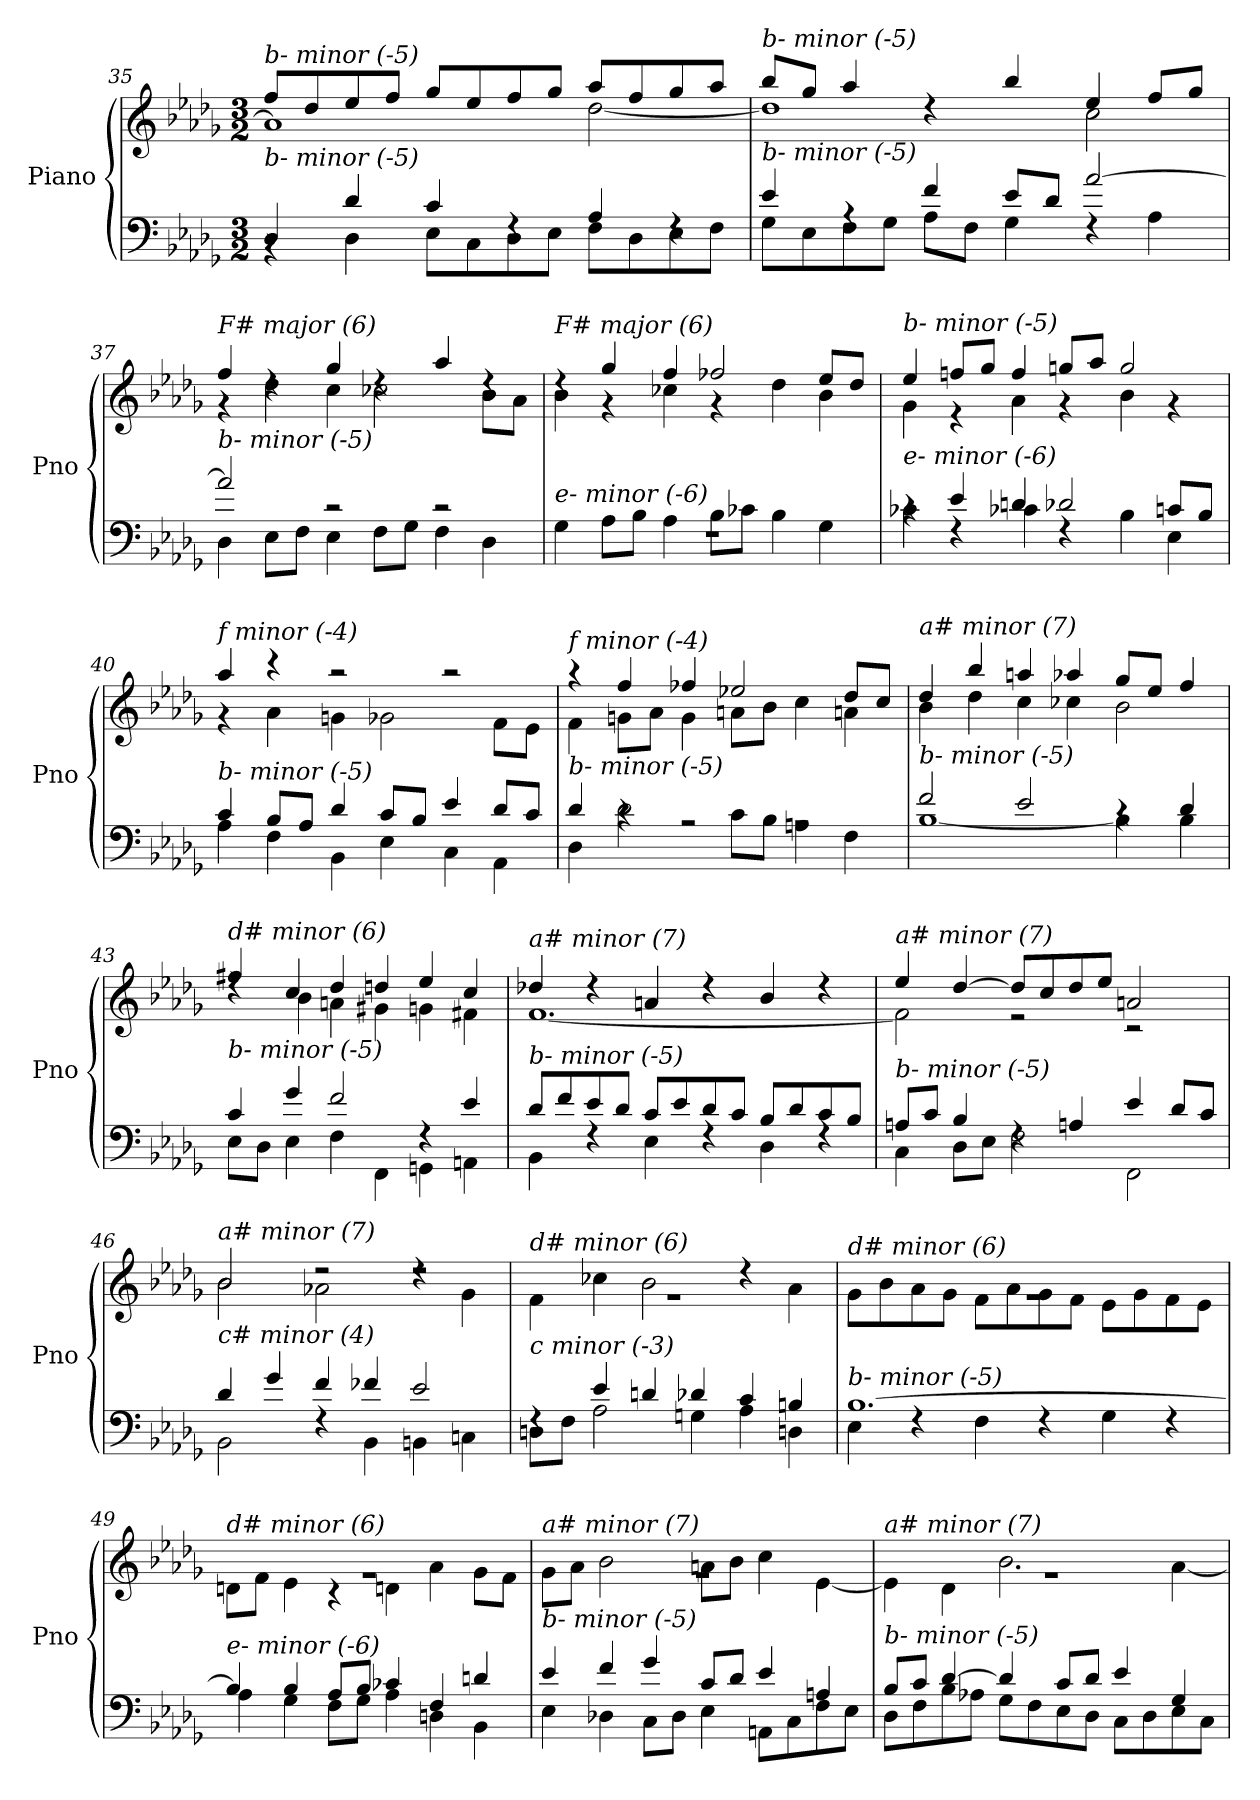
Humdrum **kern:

**kern	**kern
*part1	*part1
*staff2	*staff1
*I"Piano	*
*I'Pno	*
*clefF4	*clefG2
*k[b-e-a-d-g-]	*k[b-e-a-d-g-]
*M3/2	*M3/2
=35	=35
*^	*^
!	!	!LO:TX:i:t=b- minor (-5)	!
!LO:TX:i:t=b- minor (-5)	!	!	!
4D-/	4rBB	8ff/L	1a-]
.	.	8dd-/	.
4d-/	4D-\	8ee-/	.
.	.	8ff/J	.
4c/	8E-\L	8gg-/L	.
.	8C\	8ee-/	.
4rF	8D-\	8ff/	.
.	8E-\J	8gg-/J	.
4A-/	8F\L	8aa-/L	[2dd-\
.	8D-\	8ff/	.
4rF	8E-\	8gg-/	.
.	8F\J	8aa-/J	.
!!LO:LB:g=z	!!
=36	=36	=36	=36
!	!	!LO:TX:i:t=b- minor (-5)	!
!LO:TX:i:t=b- minor (-5)	!	!	!
4e-/	8G-\L	8bb-/L	1dd-]
.	8E-\	8gg-/J	.
4rA	8F\	4aa-/	.
.	8G-\J	.	.
4f/	8A-\L	4rdd	.
.	8F\J	.	.
8e-/L	4G-\	4bb-/	.
8d-/J	.	.	.
[2a-/	4rF	4ee-/	2cc\
.	4A-\	8ff/L	.
.	.	8gg-/J	.
=37	=37	=37	=37
!	!	!LO:TX:i:t=F# major (6)	!
!LO:TX:i:t=b- minor (-5)	!	!	!
2a-/]	4D-\	4ff/	4r
.	8E-\L	4rdd	4dd-\
.	8F\J	.	.
2r	4E-\	4gg-/	4cc\
.	8F\L	4rdd	2cc-X\
.	8G-\J	.	.
2r	4F\	4aa-/	.
.	4D-\	4rdd	8b-\L
.	.	.	8a-\J
=38	=38	=38	=38
!	!	!LO:TX:i:t=F# major (6)	!
!LO:TX:i:t=e- minor (-6)	!	!	!
1.rF	4G-\	4rdd	4b-\
.	8A-\L	4gg-/	4r
.	8B-\J	.	.
.	4A-\	4ff/	4cc-X\
.	8B-\L	2ff-X/	4r
.	8c-X\J	.	.
.	4B-\	.	4dd-\
.	4G-\	8ee-/L	4b-\
.	.	8dd-/J	.
=39	=39	=39	=39
!	!	!LO:TX:i:t=b- minor (-5)	!
!LO:TX:i:t=e- minor (-6)	!	!	!
4rc	4c-X\	4ee-/	4g-\
4e-/	4rF	8ffn/L	4r
.	.	8gg-/J	.
4dn/	4c-X\	4ff/	4a-\
2d-X/	4rF	8ggn/L	4r
.	.	8aa-/J	.
.	4B-\	2gg/	4b-\
8cn/L	4E-\	.	4r
8B-/J	.	.	.
!!LO:LB:g=z	!!
=40	=40	=40	=40
!	!	!LO:TX:i:t=f minor (-4)	!
!LO:TX:i:t=b- minor (-5)	!	!	!
4c/	4A-\	4aa-/	4r
8B-/L	4F\	4r	4a-\
8A-/J	.	.	.
4d-/	4BB-\	2r	4gn\
8c/L	4E-\	.	2g-X\
8B-/J	.	.	.
4e-/	4C\	2r	.
8d-/L	4AA-\	.	8f\L
8c/J	.	.	8e-\J
=41	=41	=41	=41
!	!	!LO:TX:i:t=f minor (-4)	!
!LO:TX:i:t=b- minor (-5)	!	!	!
4d-/	4D-\	4r	4f\
4rc	2d-\	4ff/	8gn\L
.	.	.	8a-\J
2rA	.	4ff-Xi/	4g\
.	8c\L	2ee-X/	8an\L
.	8B-\J	.	8b-\J
2rA	4An\	.	4cc\
.	4F\	8dd-/L	4an\
.	.	8cc/J	.
=42	=42	=42	=42
!	!	!LO:TX:i:t=a# minor (7)	!
!LO:TX:i:t=b- minor (-5)	!	!	!
2f/	[1B-	4dd-/	4b-\
.	.	4bb-/	4dd-\
2e-/	.	4aan/	4cc\
.	.	4aa-X/	4cc-X\
4rc	4B-\]	8gg-/L	2b-\
.	.	8ee-/J	.
4d-/	4B-\	4ff/	.
=43	=43	=43	=43
!	!	!LO:TX:i:t=d# minor (6)	!
!LO:TX:i:t=b- minor (-5)	!	!	!
4c/	8E-\L	4ff#Xi/	4rdd
.	8D-\J	.	.
4g-/	4E-\	4cc/	4b-\
2f/	4F\	4dd-/	4an\
.	4FF\	4ddn/	4g#Xi\
4rF	4GGn\	4ee-/	4gn\
4e-/	4AAn\	4cc/	4f#Xi\
!!LO:PB:g=z	!!
=44	=44	=44	=44
!	!	!LO:TX:i:t=a# minor (7)	!
!LO:TX:i:t=b- minor (-5)	!	!	!
8d-/L	4BB-\	4dd-X/	[1.f
8f/	.	.	.
8e-/	4rF	4r	.
8d-/J	.	.	.
8c/L	4E-\	4an/	.
8e-/	.	.	.
8d-/	4rF	4r	.
8c/J	.	.	.
8B-/L	4D-\	4b-/	.
8d-/	.	.	.
8c/	4rF	4r	.
8B-/J	.	.	.
=45	=45	=45	=45
!	!	!LO:TX:i:t=a# minor (7)	!
!LO:TX:i:t=b- minor (-5)	!	!	!
8An/L	4C\	4ee-/	2f\]
8c/J	.	.	.
4B-/	8D-\L	[4dd-/	.
.	8E-\J	.	.
4rF	2F\	8dd-/L]	2r
.	.	8cc/	.
4An/	.	8dd-/	.
.	.	8ee-/J	.
4e-/	2FF\	2an/	2r
8d-/L	.	.	.
8c/J	.	.	.
=46	=46	=46	=46
!	!	!LO:TX:i:t=a# minor (7)	!
!LO:TX:i:t=c# minor (4)	!	!	!
4d-/	2BB-\	2b-/	2b-\
4g-/	.	.	.
4f/	4rF	2r	2a-X\
4f-X/	4BB-\	.	.
2e-/	4BBni\	2r	4rdd
.	4Cn\	.	4g-\
=47	=47	=47	=47
!	!	!LO:TX:i:t=d# minor (6)	!
!LO:TX:i:t=c minor (-3)	!	!	!
4rF	8Dn\L	1.rg	4f\
.	8F\J	.	.
4e-/	2A-\	.	4cc-X\
4dn/	.	.	2b-\
4d-X/	4Gn\	.	.
4c/	4A-\	.	4rdd
4Bni/	4Dn\	.	4a-\
!!LO:LB:g=z	!!
=48	=48	=48	=48
!	!	!LO:TX:i:t=d# minor (6)	!
!LO:TX:i:t=b- minor (-5)	!	!	!
[1.B-	4E-\	1.rg	8g-\L
.	.	.	8b-\
.	4rF	.	8a-\
.	.	.	8g-\J
.	4F\	.	8f\L
.	.	.	8a-\
.	4rF	.	8g-\
.	.	.	8f\J
.	4G-\	.	8e-\L
.	.	.	8g-\
.	4rF	.	8f\
.	.	.	8e-\J
=49	=49	=49	=49
!	!	!LO:TX:i:t=d# minor (6)	!
!LO:TX:i:t=e- minor (-6)	!	!	!
4B-/]	4A-\	1.rg	8dn\L
.	.	.	8f\J
4B-/	4G-\	.	4e-\
8A-/L	8F\L	.	4r
8B-/J	8G-\J	.	.
4c-X/	4A-\	.	4dn\
4F/	4Dn\	.	4a-\
4dn/	4BB-\	.	8g-\L
.	.	.	8f\J
=50	=50	=50	=50
!	!	!LO:TX:i:t=a# minor (7)	!
!LO:TX:i:t=b- minor (-5)	!	!	!
4e-/	4E-\	1.rg	8g-\L
.	.	.	8a-\J
4f/	4D-X\	.	2b-\
4g-/	8C\L	.	.
.	8D-\J	.	.
8c/L	4E-\	.	8an\L
8d-/J	.	.	8b-\J
4e-/	8AAn\L	.	4cc\
.	8C\	.	.
4An/	8F\	.	[4e-\
.	8E-\J	.	.
=51	=51	=51	=51
!	!	!LO:TX:i:t=a# minor (7)	!
!LO:TX:i:t=b- minor (-5)	!	!	!
8B-/L	8D-\L	1.rg	4e-\]
8c/J	8F\	.	.
[4d-/	8B-\	.	4d-\
.	8A-X\J	.	.
4d-/]	8G-\L	.	2.b-\
.	8F\	.	.
8c/L	8E-\	.	.
8d-/J	8D-\J	.	.
4e-/	8C\L	.	.
.	8D-\	.	.
4G-/	8E-\	.	[4a-\
.	8C\J	.	.
*v	*v	*	*
*	*v	*v
=	=
*-	*-
